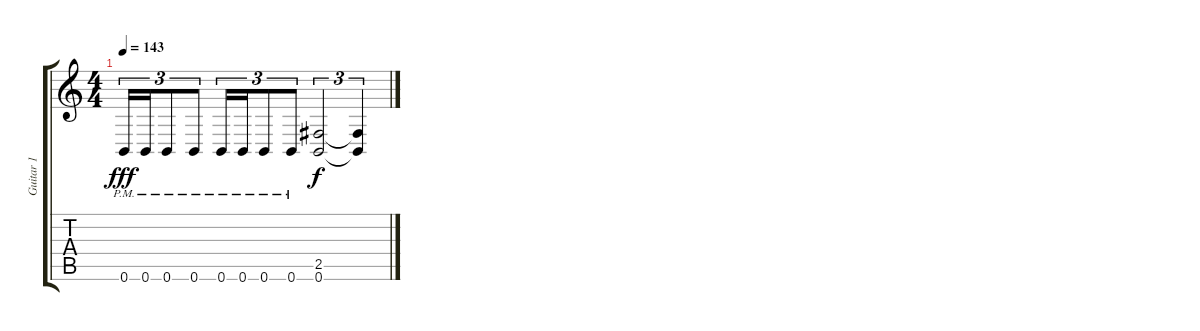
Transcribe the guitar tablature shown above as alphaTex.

\track ("Guitar 1" "Guitar 1") {instrument distortionguitar}
\staff {score tabs}
\tuning (B3 Gb3 D3 A2 E2 B1) {hide}
\ts (4 4)
\tempo 143
\clef g2
\ks c
0.6{pm}.16{tu (3 2) dy fff} 0.6{pm}.16{tu (3 2)} 0.6{pm}.8{tu (3 2)} 0.6{pm}.8{tu (3 2)} 0.6{pm}.16{tu (3 2)} 0.6{pm}.16{tu (3 2)} 0.6{pm}.8{tu (3 2)} 0.6{pm}.8{tu (3 2)} (2.5 0.6).2{tu (3 2) dy f} (2.5{t} 0.6{t}).4{tu (3 2)}
